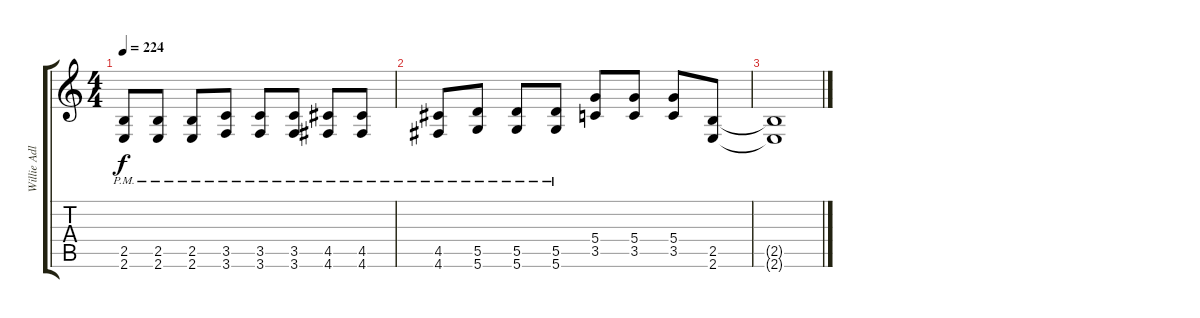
\track ("Willie Adler - Rhythm Guitar" "Willie Adl") {instrument distortionguitar}
\staff {score tabs}
\tuning (E4 B3 G3 D3 A2 D2) {hide}
\ts (4 4)
\tempo 224
\clef g2
\ks c
(2.5{pm} 2.6{pm}).8{dy f} (2.5{pm} 2.6{pm}).8 (2.5{pm} 2.6{pm}).8 (3.5{pm} 3.6{pm}).8 (3.5{pm} 3.6{pm}).8 (3.5{pm} 3.6{pm}).8 (4.5{pm} 4.6{pm}).8 (4.5{pm} 4.6{pm}).8 |
(4.5{pm} 4.6{pm}).8 (5.5{pm} 5.6{pm}).8 (5.5{pm} 5.6{pm}).8 (5.5{pm} 5.6{pm}).8 (5.4 3.5).8 (5.4 3.5).8 (5.4 3.5).8 (2.5 2.6).8 |
(2.5{t} 2.6{t}).1
